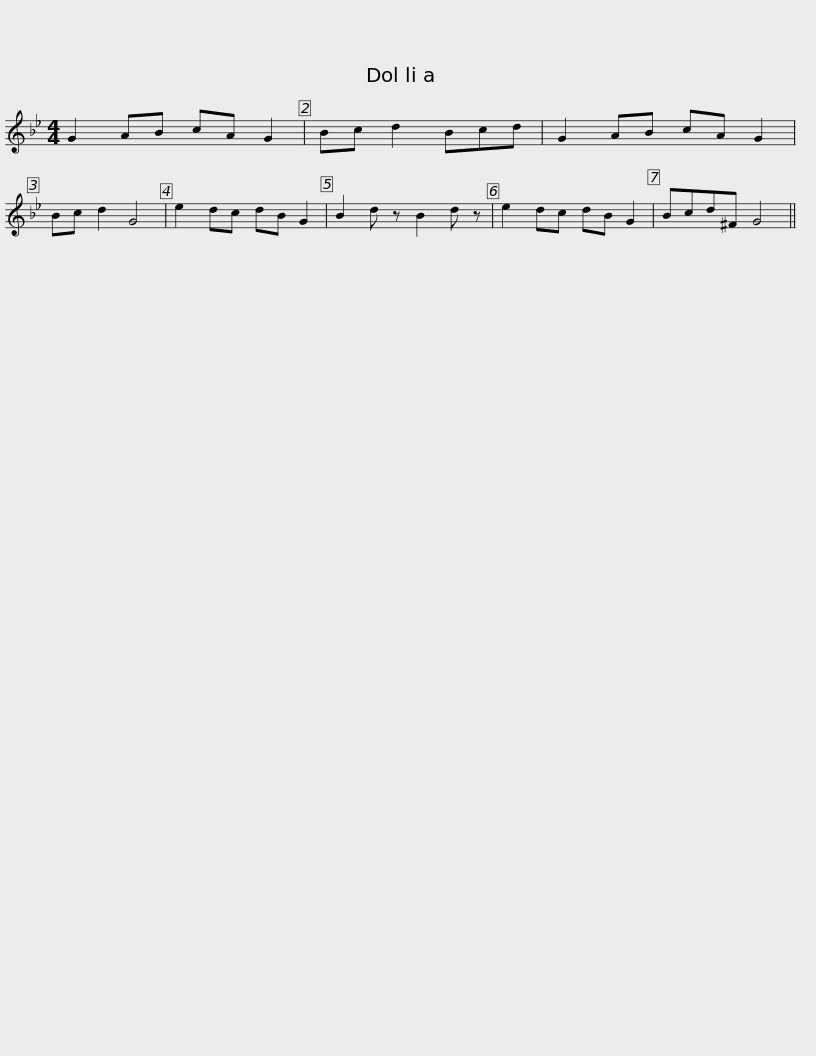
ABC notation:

X:1
L:1/8
M:4/4
I:linebreak $
K:Gmin
V:1 treble
V:1
 G2 AB cA G2 | Bc d2 Bcd | G2 AB cA G2 | Bc d2 G4 | e2 dc dB G2 | %5
 B2 d z B2 d z | e2 dc dB G2 |$ Bcd^F G4 || %8
